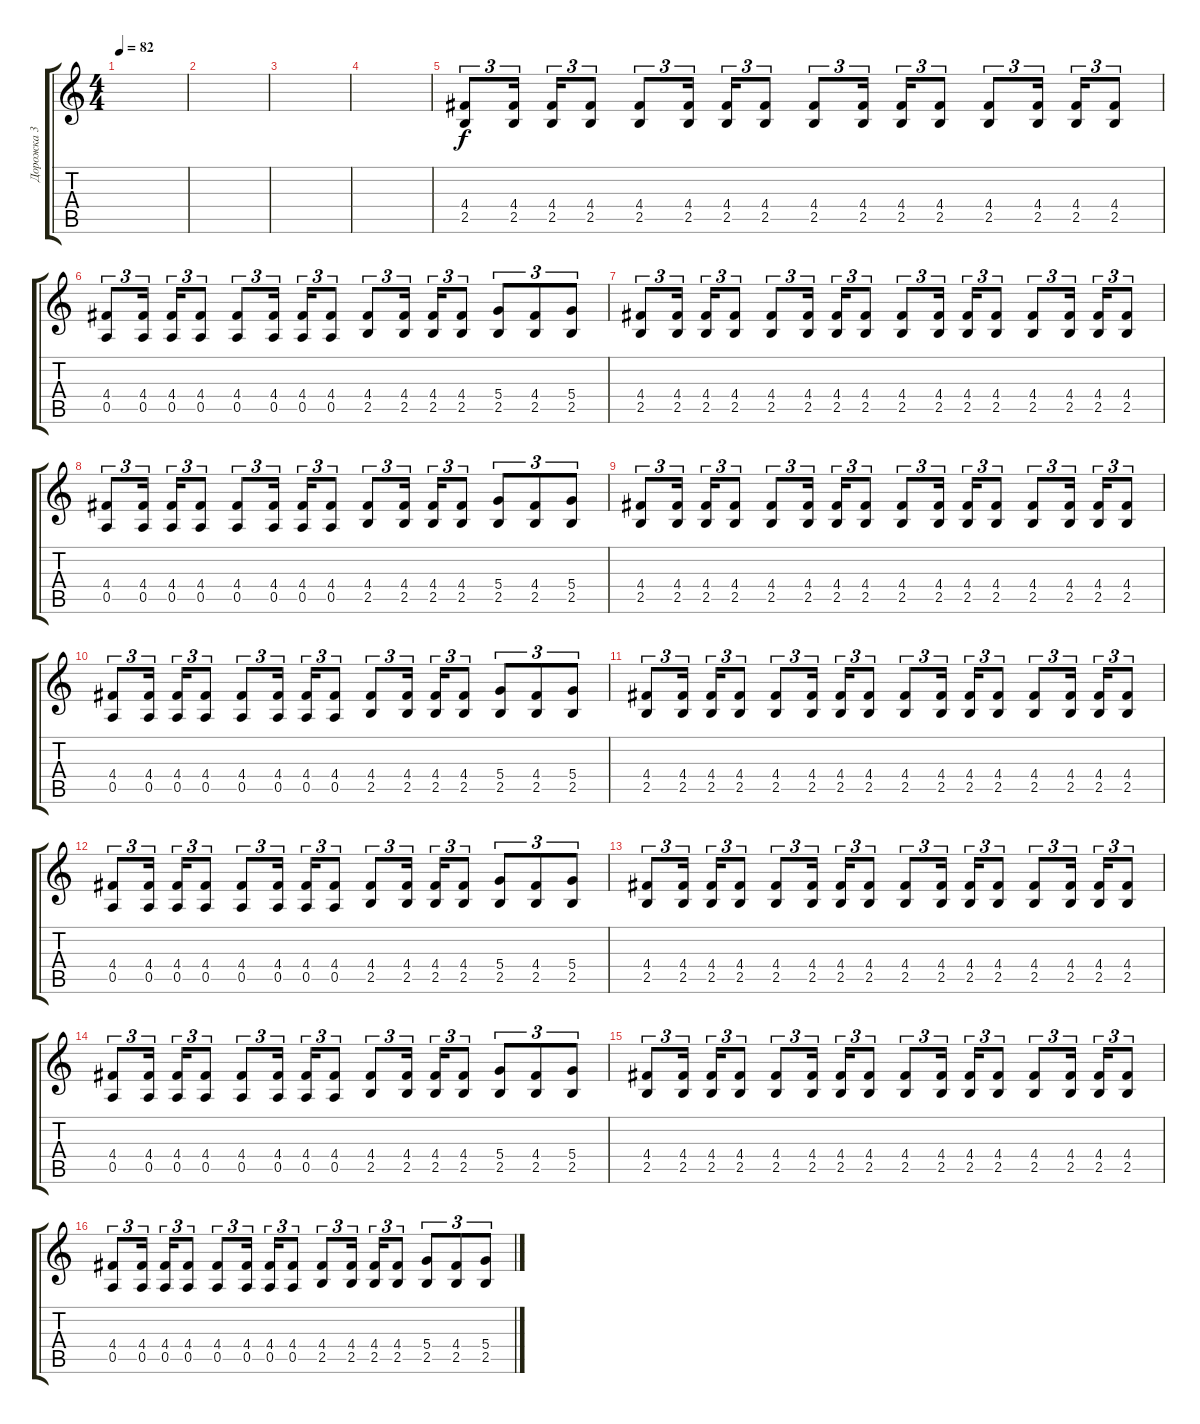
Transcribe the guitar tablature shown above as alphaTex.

\track ("Дорожка 3" "Дорожка 3") {instrument acousticguitarsteel}
\staff {score tabs}
\tuning (E4 B3 G3 D3 A2 E2) {hide}
\ts (4 4)
\tempo 82
\clef g2
\ks c
|
|
|
|
(4.4 2.5).8{tu (3 2) instrument distortionguitar} (4.4 2.5).16{tu (3 2)} (4.4 2.5).16{tu (3 2)} (4.4 2.5).8{tu (3 2)} (4.4 2.5).8{tu (3 2)} (4.4 2.5).16{tu (3 2)} (4.4 2.5).16{tu (3 2)} (4.4 2.5).8{tu (3 2)} (4.4 2.5).8{tu (3 2)} (4.4 2.5).16{tu (3 2)} (4.4 2.5).16{tu (3 2)} (4.4 2.5).8{tu (3 2)} (4.4 2.5).8{tu (3 2)} (4.4 2.5).16{tu (3 2)} (4.4 2.5).16{tu (3 2)} (4.4 2.5).8{tu (3 2)} |
(4.4 0.5).8{tu (3 2)} (4.4 0.5).16{tu (3 2)} (4.4 0.5).16{tu (3 2)} (4.4 0.5).8{tu (3 2)} (4.4 0.5).8{tu (3 2)} (4.4 0.5).16{tu (3 2)} (4.4 0.5).16{tu (3 2)} (4.4 0.5).8{tu (3 2)} (4.4 2.5).8{tu (3 2)} (4.4 2.5).16{tu (3 2)} (4.4 2.5).16{tu (3 2)} (4.4 2.5).8{tu (3 2)} (5.4 2.5).8{tu (3 2)} (4.4 2.5).8{tu (3 2)} (5.4 2.5).8{tu (3 2)} |
(4.4 2.5).8{tu (3 2) instrument distortionguitar} (4.4 2.5).16{tu (3 2)} (4.4 2.5).16{tu (3 2)} (4.4 2.5).8{tu (3 2)} (4.4 2.5).8{tu (3 2)} (4.4 2.5).16{tu (3 2)} (4.4 2.5).16{tu (3 2)} (4.4 2.5).8{tu (3 2)} (4.4 2.5).8{tu (3 2)} (4.4 2.5).16{tu (3 2)} (4.4 2.5).16{tu (3 2)} (4.4 2.5).8{tu (3 2)} (4.4 2.5).8{tu (3 2)} (4.4 2.5).16{tu (3 2)} (4.4 2.5).16{tu (3 2)} (4.4 2.5).8{tu (3 2)} |
(4.4 0.5).8{tu (3 2)} (4.4 0.5).16{tu (3 2)} (4.4 0.5).16{tu (3 2)} (4.4 0.5).8{tu (3 2)} (4.4 0.5).8{tu (3 2)} (4.4 0.5).16{tu (3 2)} (4.4 0.5).16{tu (3 2)} (4.4 0.5).8{tu (3 2)} (4.4 2.5).8{tu (3 2)} (4.4 2.5).16{tu (3 2)} (4.4 2.5).16{tu (3 2)} (4.4 2.5).8{tu (3 2)} (5.4 2.5).8{tu (3 2)} (4.4 2.5).8{tu (3 2)} (5.4 2.5).8{tu (3 2)} |
(4.4 2.5).8{tu (3 2) instrument distortionguitar} (4.4 2.5).16{tu (3 2)} (4.4 2.5).16{tu (3 2)} (4.4 2.5).8{tu (3 2)} (4.4 2.5).8{tu (3 2)} (4.4 2.5).16{tu (3 2)} (4.4 2.5).16{tu (3 2)} (4.4 2.5).8{tu (3 2)} (4.4 2.5).8{tu (3 2)} (4.4 2.5).16{tu (3 2)} (4.4 2.5).16{tu (3 2)} (4.4 2.5).8{tu (3 2)} (4.4 2.5).8{tu (3 2)} (4.4 2.5).16{tu (3 2)} (4.4 2.5).16{tu (3 2)} (4.4 2.5).8{tu (3 2)} |
(4.4 0.5).8{tu (3 2)} (4.4 0.5).16{tu (3 2)} (4.4 0.5).16{tu (3 2)} (4.4 0.5).8{tu (3 2)} (4.4 0.5).8{tu (3 2)} (4.4 0.5).16{tu (3 2)} (4.4 0.5).16{tu (3 2)} (4.4 0.5).8{tu (3 2)} (4.4 2.5).8{tu (3 2)} (4.4 2.5).16{tu (3 2)} (4.4 2.5).16{tu (3 2)} (4.4 2.5).8{tu (3 2)} (5.4 2.5).8{tu (3 2)} (4.4 2.5).8{tu (3 2)} (5.4 2.5).8{tu (3 2)} |
(4.4 2.5).8{tu (3 2) instrument distortionguitar} (4.4 2.5).16{tu (3 2)} (4.4 2.5).16{tu (3 2)} (4.4 2.5).8{tu (3 2)} (4.4 2.5).8{tu (3 2)} (4.4 2.5).16{tu (3 2)} (4.4 2.5).16{tu (3 2)} (4.4 2.5).8{tu (3 2)} (4.4 2.5).8{tu (3 2)} (4.4 2.5).16{tu (3 2)} (4.4 2.5).16{tu (3 2)} (4.4 2.5).8{tu (3 2)} (4.4 2.5).8{tu (3 2)} (4.4 2.5).16{tu (3 2)} (4.4 2.5).16{tu (3 2)} (4.4 2.5).8{tu (3 2)} |
(4.4 0.5).8{tu (3 2)} (4.4 0.5).16{tu (3 2)} (4.4 0.5).16{tu (3 2)} (4.4 0.5).8{tu (3 2)} (4.4 0.5).8{tu (3 2)} (4.4 0.5).16{tu (3 2)} (4.4 0.5).16{tu (3 2)} (4.4 0.5).8{tu (3 2)} (4.4 2.5).8{tu (3 2)} (4.4 2.5).16{tu (3 2)} (4.4 2.5).16{tu (3 2)} (4.4 2.5).8{tu (3 2)} (5.4 2.5).8{tu (3 2)} (4.4 2.5).8{tu (3 2)} (5.4 2.5).8{tu (3 2)} |
(4.4 2.5).8{tu (3 2) instrument distortionguitar} (4.4 2.5).16{tu (3 2)} (4.4 2.5).16{tu (3 2)} (4.4 2.5).8{tu (3 2)} (4.4 2.5).8{tu (3 2)} (4.4 2.5).16{tu (3 2)} (4.4 2.5).16{tu (3 2)} (4.4 2.5).8{tu (3 2)} (4.4 2.5).8{tu (3 2)} (4.4 2.5).16{tu (3 2)} (4.4 2.5).16{tu (3 2)} (4.4 2.5).8{tu (3 2)} (4.4 2.5).8{tu (3 2)} (4.4 2.5).16{tu (3 2)} (4.4 2.5).16{tu (3 2)} (4.4 2.5).8{tu (3 2)} |
(4.4 0.5).8{tu (3 2)} (4.4 0.5).16{tu (3 2)} (4.4 0.5).16{tu (3 2)} (4.4 0.5).8{tu (3 2)} (4.4 0.5).8{tu (3 2)} (4.4 0.5).16{tu (3 2)} (4.4 0.5).16{tu (3 2)} (4.4 0.5).8{tu (3 2)} (4.4 2.5).8{tu (3 2)} (4.4 2.5).16{tu (3 2)} (4.4 2.5).16{tu (3 2)} (4.4 2.5).8{tu (3 2)} (5.4 2.5).8{tu (3 2)} (4.4 2.5).8{tu (3 2)} (5.4 2.5).8{tu (3 2)} |
(4.4 2.5).8{tu (3 2) instrument distortionguitar} (4.4 2.5).16{tu (3 2)} (4.4 2.5).16{tu (3 2)} (4.4 2.5).8{tu (3 2)} (4.4 2.5).8{tu (3 2)} (4.4 2.5).16{tu (3 2)} (4.4 2.5).16{tu (3 2)} (4.4 2.5).8{tu (3 2)} (4.4 2.5).8{tu (3 2)} (4.4 2.5).16{tu (3 2)} (4.4 2.5).16{tu (3 2)} (4.4 2.5).8{tu (3 2)} (4.4 2.5).8{tu (3 2)} (4.4 2.5).16{tu (3 2)} (4.4 2.5).16{tu (3 2)} (4.4 2.5).8{tu (3 2)} |
(4.4 0.5).8{tu (3 2)} (4.4 0.5).16{tu (3 2)} (4.4 0.5).16{tu (3 2)} (4.4 0.5).8{tu (3 2)} (4.4 0.5).8{tu (3 2)} (4.4 0.5).16{tu (3 2)} (4.4 0.5).16{tu (3 2)} (4.4 0.5).8{tu (3 2)} (4.4 2.5).8{tu (3 2)} (4.4 2.5).16{tu (3 2)} (4.4 2.5).16{tu (3 2)} (4.4 2.5).8{tu (3 2)} (5.4 2.5).8{tu (3 2)} (4.4 2.5).8{tu (3 2)} (5.4 2.5).8{tu (3 2)}
